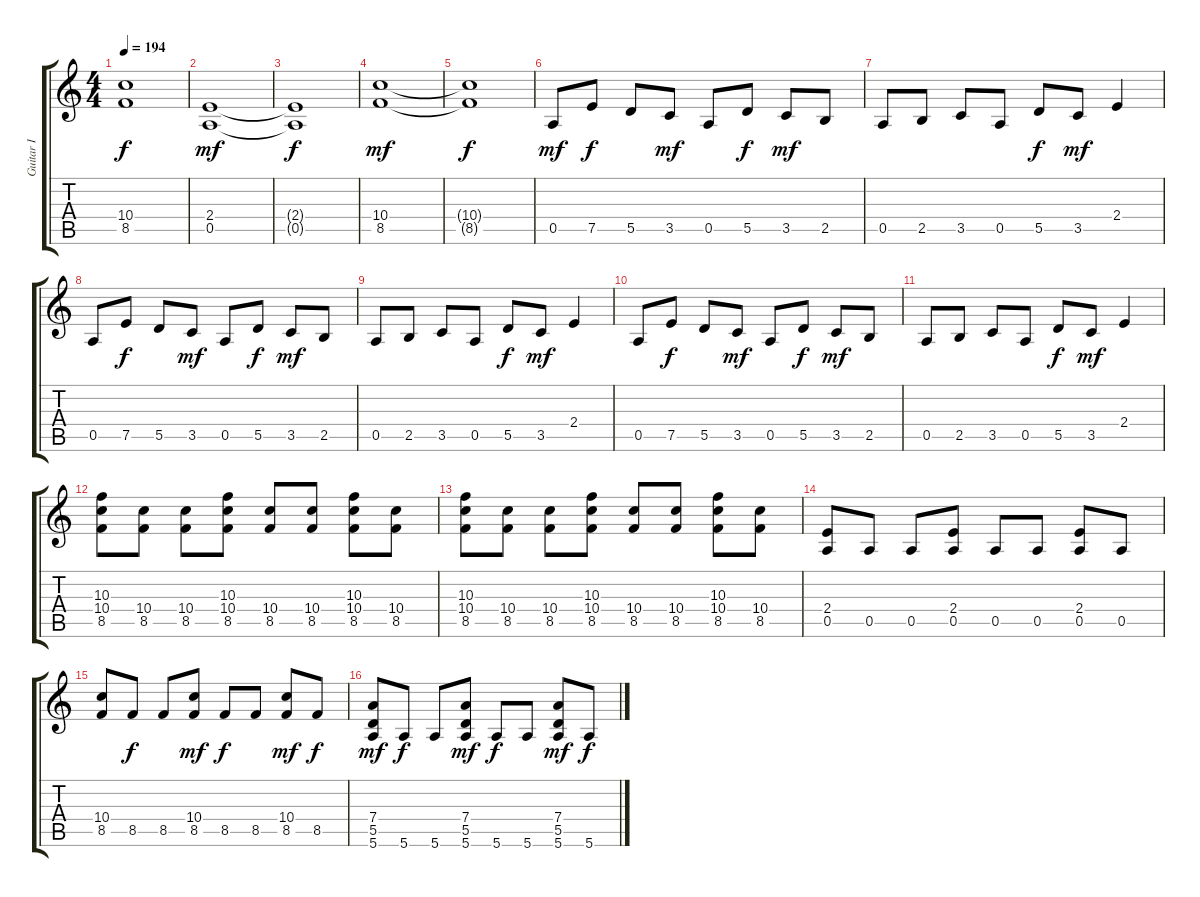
\track ("Guitar I" "Guitar I") {instrument distortionguitar}
\staff {score tabs}
\tuning (E4 B3 G3 D3 A2 E2) {hide}
\ts (4 4)
\tempo 194
\clef g2
\ks c
(10.4{t} 8.5{t}).1{dy f} |
(2.4 0.5).1{dy mf} |
(2.4{t} 0.5{t}).1{dy f} |
(10.4 8.5).1{dy mf} |
(10.4{t} 8.5{t}).1{dy f} |
0.5.8{dy mf} 7.5.8{dy f} 5.5.8 3.5.8{dy mf} 0.5.8 5.5.8{dy f} 3.5.8{dy mf} 2.5.8 |
0.5.8 2.5.8 3.5.8 0.5.8 5.5.8{dy f} 3.5.8{dy mf} 2.4.4 |
0.5.8 7.5.8{dy f} 5.5.8 3.5.8{dy mf} 0.5.8 5.5.8{dy f} 3.5.8{dy mf} 2.5.8 |
0.5.8 2.5.8 3.5.8 0.5.8 5.5.8{dy f} 3.5.8{dy mf} 2.4.4 |
0.5.8 7.5.8{dy f} 5.5.8 3.5.8{dy mf} 0.5.8 5.5.8{dy f} 3.5.8{dy mf} 2.5.8 |
0.5.8 2.5.8 3.5.8 0.5.8 5.5.8{dy f} 3.5.8{dy mf} 2.4.4 |
(10.3 10.4 8.5).8 (10.4 8.5).8 (10.4 8.5).8 (10.3 10.4 8.5).8 (10.4 8.5).8 (10.4 8.5).8 (10.3 10.4 8.5).8 (10.4 8.5).8 |
(10.3 10.4 8.5).8 (10.4 8.5).8 (10.4 8.5).8 (10.3 10.4 8.5).8 (10.4 8.5).8 (10.4 8.5).8 (10.3 10.4 8.5).8 (10.4 8.5).8 |
(2.4 0.5).8 0.5.8 0.5.8 (2.4 0.5).8 0.5.8 0.5.8 (2.4 0.5).8 0.5.8 |
(10.4 8.5).8 8.5.8{dy f} 8.5.8 (10.4 8.5).8{dy mf} 8.5.8{dy f} 8.5.8 (10.4 8.5).8{dy mf} 8.5.8{dy f} |
(7.4 5.5 5.6).8{dy mf} 5.6.8{dy f} 5.6.8 (7.4 5.5 5.6).8{dy mf} 5.6.8{dy f} 5.6.8 (7.4 5.5 5.6).8{dy mf} 5.6.8{dy f}
